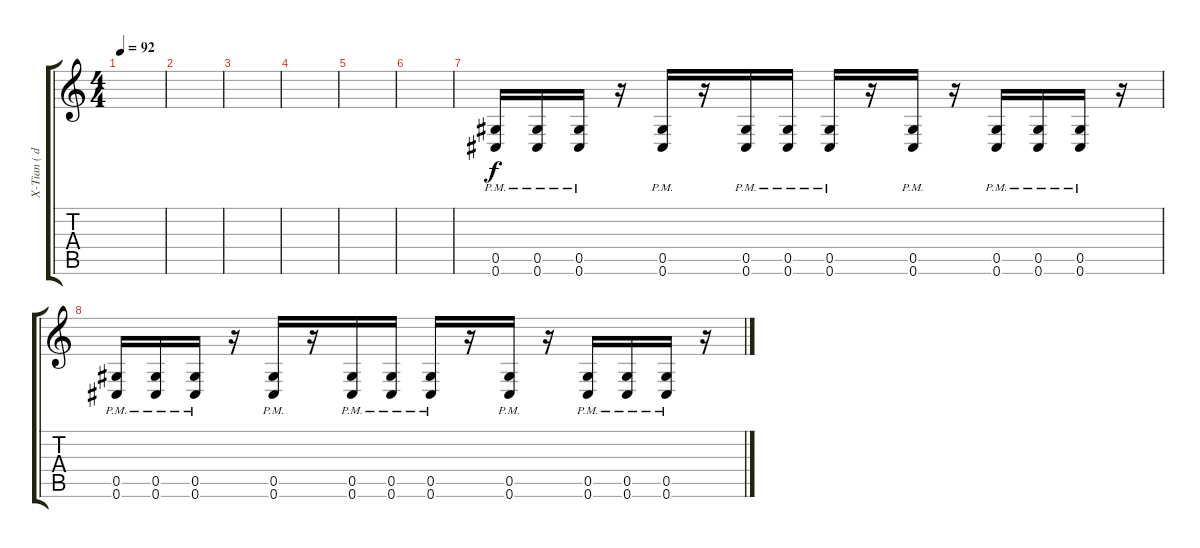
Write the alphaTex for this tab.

\track ("X-Tian ( distortion )" "X-Tian ( d") {instrument distortionguitar}
\staff {score tabs}
\tuning (Eb4 Bb3 Gb3 Db3 Ab2 Db2) {hide}
\ts (4 4)
\tempo 92
\clef g2
\ks c
|
|
|
|
|
|
(0.5{pm} 0.6{pm}).16 (0.5{pm} 0.6{pm}).16 (0.5{pm} 0.6{pm}).16 r.16 (0.5{pm} 0.6{pm}).16 r.16 (0.5{pm} 0.6{pm}).16 (0.5{pm} 0.6{pm}).16 (0.5{pm} 0.6{pm}).16 r.16 (0.5{pm} 0.6{pm}).16 r.16 (0.5{pm} 0.6{pm}).16 (0.5{pm} 0.6{pm}).16 (0.5{pm} 0.6{pm}).16 r.16 |
(0.5{pm} 0.6{pm}).16 (0.5{pm} 0.6{pm}).16 (0.5{pm} 0.6{pm}).16 r.16 (0.5{pm} 0.6{pm}).16 r.16 (0.5{pm} 0.6{pm}).16 (0.5{pm} 0.6{pm}).16 (0.5{pm} 0.6{pm}).16 r.16 (0.5{pm} 0.6{pm}).16 r.16 (0.5{pm} 0.6{pm}).16 (0.5{pm} 0.6{pm}).16 (0.5{pm} 0.6{pm}).16 r.16
